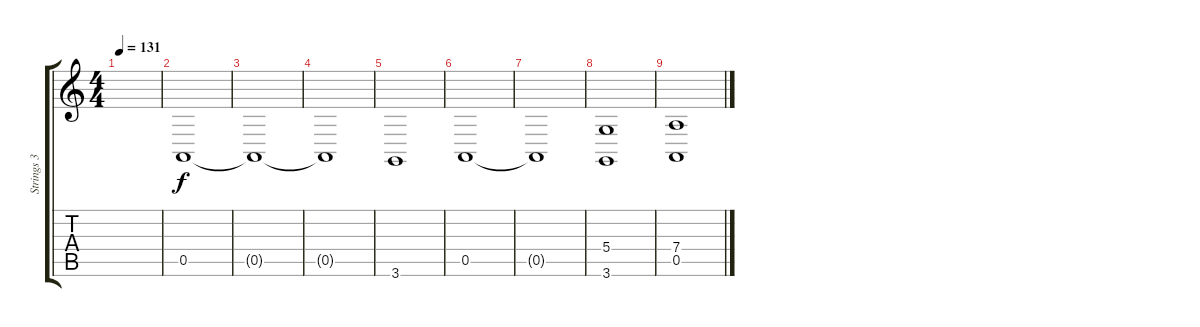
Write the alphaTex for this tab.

\track ("Strings 3" "Strings 3") {instrument stringensemble1}
\staff {score tabs}
\tuning (E4 B3 G3 D3 A2 E2) {hide}
\ts (4 4)
\tempo 131
\clef g2
\ks c
|
0.5.1 |
0.5{t}.1 |
0.5{t}.1 |
3.6.1 |
0.5.1 |
0.5{t}.1 |
(5.4 3.6).1 |
(7.4 0.5).1
